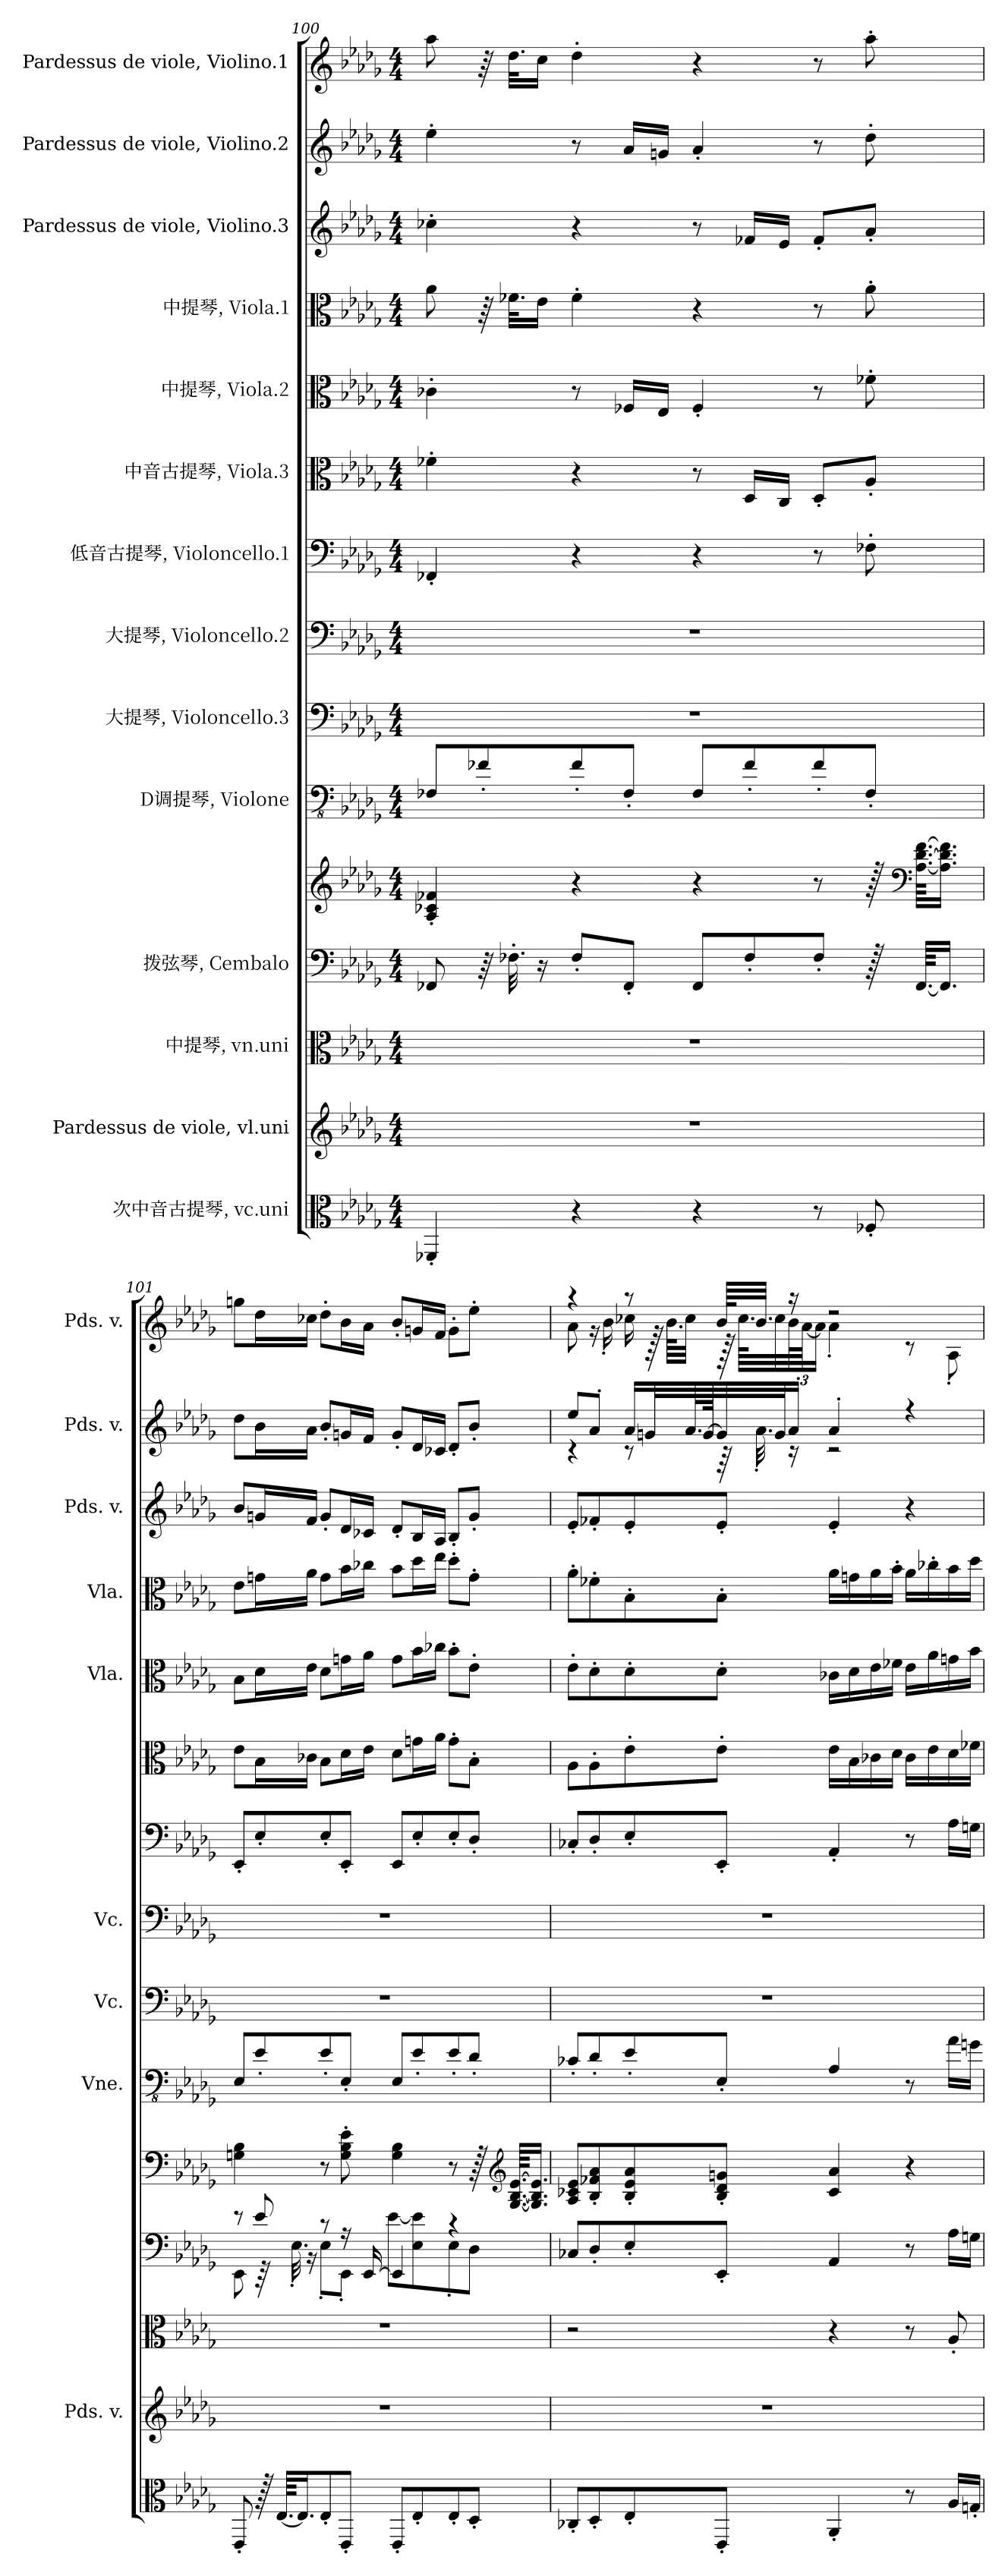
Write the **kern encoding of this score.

**kern	**kern	**kern	**kern	**kern	**kern	**kern	**kern	**kern	**kern	**kern	**kern	**kern	**kern	**kern
*part14	*part13	*part12	*part11	*part11	*part10	*part9	*part8	*part7	*part6	*part5	*part4	*part3	*part2	*part1
*staff15	*staff14	*staff13	*staff12	*staff11	*staff10	*staff9	*staff8	*staff7	*staff6	*staff5	*staff4	*staff3	*staff2	*staff1
*I"次中音古提琴, vc.uni	*I"Pardessus de viole, vl.uni	*I"中提琴, vn.uni	*I"拨弦琴, Cembalo	*	*I"D调提琴, Violone	*I"大提琴, Violoncello.3	*I"大提琴, Violoncello.2	*I"低音古提琴, Violoncello.1	*I"中音古提琴, Viola.3	*I"中提琴, Viola.2	*I"中提琴, Viola.1	*I"Pardessus de viole, Violino.3	*I"Pardessus de viole, Violino.2	*I"Pardessus de viole, Violino.1
*	*I'Pds. v.	*	*	*	*I'Vne.	*I'Vc.	*I'Vc.	*	*	*I'Vla.	*I'Vla.	*I'Pds. v.	*I'Pds. v.	*I'Pds. v.
!!LO:PB:g=z
*clefC3	*clefG2	*clefC3	*clefF4	*clefG2	*clefFv4	*clefF4	*clefF4	*clefF4	*clefC3	*clefC3	*clefC3	*clefG2	*clefG2	*clefG2
*	*	*	*	*	*ITrd7c12	*	*	*	*	*	*	*	*	*
*k[b-e-a-d-g-]	*k[b-e-a-d-g-]	*k[b-e-a-d-g-]	*k[b-e-a-d-g-]	*k[b-e-a-d-g-]	*k[b-e-a-d-g-]	*k[b-e-a-d-g-]	*k[b-e-a-d-g-]	*k[b-e-a-d-g-]	*k[b-e-a-d-g-]	*k[b-e-a-d-g-]	*k[b-e-a-d-g-]	*k[b-e-a-d-g-]	*k[b-e-a-d-g-]	*k[b-e-a-d-g-]
*M4/4	*M4/4	*M4/4	*M4/4	*M4/4	*M4/4	*M4/4	*M4/4	*M4/4	*M4/4	*M4/4	*M4/4	*M4/4	*M4/4	*M4/4
=100	=100	=100	=100	=100	=100	=100	=100	=100	=100	=100	=100	=100	=100	=100
4FF-X'/	1r	1r	8FF-X/	4A-/' 4c-X/' 4f-X/'	8FFF-X/L	1r	1r	4FF-X'/	4f-X'\	4c-X'\	8a-\	4cc-X'\	4ee-'\	8aa-\
.	.	.	64r	.	8FF-X'/	.	.	.	.	.	64r	.	.	64r
.	.	.	32.F-X'\	.	.	.	.	.	.	.	32.f-X\KLL	.	.	32.dd-\KLL
.	.	.	16r	.	.	.	.	.	.	.	16e-\JJ	.	.	16cc\JJ
4r	.	.	8F-'/L	4r	8FF-'/	.	.	4r	4r	8r	4f-'\	4r	8r	4dd-'\
.	.	.	8FF-'/J	.	8FFF-'/J	.	.	.	.	16F-X/LL	.	.	16a-/LL	.
.	.	.	.	.	.	.	.	.	.	16E-/JJ	.	.	16gn/JJ	.
4r	.	.	8FF-/L	4r	8FFF-/L	.	.	4r	8r	4F-'/	4r	8r	4a-'/	4r
.	.	.	8F-'/	.	8FF-'/	.	.	.	16D-/LL	.	.	16f-X/LL	.	.
.	.	.	.	.	.	.	.	.	16C/JJ	.	.	16e-/JJ	.	.
8r	.	.	8F-'/J	8r	8FF-'/	.	.	8r	8D-'/L	8r	8r	8f-'/L	8r	8r
8F-X'/	.	.	128r	128r	8FFF-'/J	.	.	8F-X'\	8A-'/J	8f-X'\	8a-'\	8a-'/J	8dd-'\	8aa-'\
*	*	*	*	*clefF4	*	*	*	*	*	*	*	*	*	*
.	.	.	[64.FF-/KKLL	[64.A-\ [64.d-\ [64.f-\KKLL	.	.	.	.	.	.	.	.	.	.
.	.	.	16.FF-/JJ]	16.A-\] 16.d-\] 16.f-\]JJ	.	.	.	.	.	.	.	.	.	.
!!LO:PB:g=z
=101	=101	=101	=101	=101	=101	=101	=101	=101	=101	=101	=101	=101	=101	=101
*	*	*	*^	*	*	*	*	*	*	*	*	*	*	*
8EE-'/	1r	1r	8r	8EE-\	4Gn\ 4B-\	8EEE-/L	1r	1r	8EE-'/L	8e-\L	8B-\L	8e-\L	8b-/L	8dd-\L	8ggn\L
128r	.	.	8e-/	64r	.	8EE-'/	.	.	8E-'/	16B-\L	16d-\L	16gn\L	16gn/L	16b-\L	16dd-\L
[64.E-/KKLL	.	.	.	.	.	.	.	.	.	.	.	.	.	.	.
.	.	.	.	32.E-'\	.	.	.	.	.	.	.	.	.	.	.
16.E-/J]	.	.	.	.	.	.	.	.	.	.	.	.	.	.	.
.	.	.	.	16r	.	.	.	.	.	16c-X\JJ	16e-\JJ	16a-\JJ	16f/JJ	16a-\JJ	16cc-X\JJ
8E-'/	.	.	8r	8E-'\L	8r	8EE-'/	.	.	8E-'/	8B-\L	8d-\L	8g\L	8g'/L	8b-'/L	8dd-'\L
8EE-'/J	.	.	16r	8EE-'\J	8G\' 8B-\' 8e-\'	8EEE-'/J	.	.	8EE-'/J	16d-\L	16gn\L	16b-\L	16d-/L	16gn/L	16b-\L
.	.	.	[16EE-/	.	.	.	.	.	.	16e-\JJ	16a-\JJ	16cc-X\JJ	16c-X/JJ	16f/JJ	16a-\JJ
8EE-'/L	.	.	4EE-/]	[8e-\L	4G\ 4B-\	8EEE-/L	.	.	8EE-/L	8d-\L	8g\L	8b-\L	8d-'/L	8g'/L	8b-'/L
8E-'/	.	.	.	8E-\ 8e-\]	.	8EE-'/	.	.	8E-'/	16gn\L	16b-\L	16dd-\L	16B-/L	16d-/L	16gn/L
.	.	.	.	.	.	.	.	.	.	16a-\JJ	16cc-X\JJ	16ee-\JJ	16A-/JJ	16c-X/JJ	16f/JJ
8E-'/	.	.	4r	8E-'\	8r	8EE-'/	.	.	8E-'/	8g'\L	8b-'\L	8dd-'\L	8B-'/L	8d-'/L	8g'\L
8D-'/J	.	.	.	8D-\J	128r	8DD-'/J	.	.	8D-'/J	8B-'\J	8e-'\J	8g'\J	8g'/J	8b-'/J	8ee-'\J
*	*	*	*	*	*clefG2	*	*	*	*	*	*	*	*	*	*
.	.	.	.	.	[64.G/ [64.B-/ [64.e-/KKLL	.	.	.	.	.	.	.	.	.	.
.	.	.	.	.	16.G/] 16.B-/] 16.e-/]JJ	.	.	.	.	.	.	.	.	.	.
*	*	*	*v	*v	*	*	*	*	*	*	*	*	*	*	*
!!LO:PB:g=z
=102	=102	=102	=102	=102	=102	=102	=102	=102	=102	=102	=102	=102	=102	=102
*	*	*	*	*	*	*	*	*	*	*	*	*	*^	*^
8C-X'/L	1r	2r	8C-X/L	8A-/ 8c-X/ 8e-/L	8CC-X'/L	1r	1r	8C-X'/L	8A-\L	8e-'\L	8a-'\L	8e-'/L	8ee-/L	4r	4r	8a-\
8D-'/	.	.	8D-'/	8B-/' 8f-X/' 8a-/'	8DD-'/	.	.	8D-'/	8A-'\	8d-'\	8f-X'\	8f-X'/	8a-'/J	.	.	16r
.	.	.	.	.	.	.	.	.	.	.	.	.	.	.	.	16b-'\
8E-'/	.	.	8E-'/	8B-/' 8e-/' 8a-/'	8EE-'/	.	.	8E-'/	8e-'\	8d-'\	8B-'\	8e-'/	16a-/LL	8r	8r	16cc-X\
.	.	.	.	.	.	.	.	.	.	.	.	.	32gn/L	.	.	128r
.	.	.	.	.	.	.	.	.	.	.	.	.	.	.	.	64.b-\KLLL
.	.	.	.	.	.	.	.	.	.	.	.	.	64.a-/L	.	.	32cc-\JJJ
.	.	.	.	.	.	.	.	.	.	.	.	.	[128g/JK	.	.	.
8EE-'/J	.	.	8EE-'/J	8B-/' 8d-/' 8gn/'J	8EEE-'/J	.	.	8EE-'/J	8e-'\J	8d-'\J	8B-'\J	8e-'/J	32g/]	64r	64b-/KLLL	128r
.	.	.	.	.	.	.	.	.	.	.	.	.	.	.	.	64.cc-\KLLL
.	.	.	.	.	.	.	.	.	.	.	.	.	.	32.a-'\	32.b-/JJJ	.
.	.	.	.	.	.	.	.	.	.	.	.	.	32g/J	.	.	32cc-\
*	*	*	*	*	*	*	*	*	*	*	*	*	*	*	*	*Xbrackettup
.	.	.	.	.	.	.	.	.	.	.	.	.	16a-'/JJ	16r	16r	96b-\L
.	.	.	.	.	.	.	.	.	.	.	.	.	.	.	.	[96a-\JJ
.	.	.	.	.	.	.	.	.	.	.	.	.	.	.	.	24a-\JJ]
4AA-'/	.	4r	4AA-/	4c-/ 4a-/	4AAA-/	.	.	4AA-'/	16e-\LL	16c-X\LL	16a-\LL	4e-'/	4a-'/	2r	2r	4a-'\
.	.	.	.	.	.	.	.	.	16B-\	16d-\	16gn\	.	.	.	.	.
.	.	.	.	.	.	.	.	.	16c-X\	16e-\	16a-\	.	.	.	.	.
.	.	.	.	.	.	.	.	.	16d-\JJ	16f-X\JJ	16b-'\JJ	.	.	.	.	.
8r	.	8r	8r	4r	8r	.	.	8r	16c-\LL	16e-\LL	16a-\LL	4r	4r	.	.	8r
.	.	.	.	.	.	.	.	.	16e-\	16a-\	16cc-X'\	.	.	.	.	.
16A-/LL	.	8A-'/	16A-\LL	.	16AA-\LL	.	.	16A-\LL	16d-\	16gn\	16b-\	.	.	.	.	8A-'\
16Gn'/JJ	.	.	16Gn\JJ	.	16GGn\JJ	.	.	16Gn\JJ	16f-X\JJ	16b-\JJ	16dd-\JJ	.	.	.	.	.
*	*	*	*	*	*	*	*	*	*	*	*	*	*v	*v	*	*
*	*	*	*	*	*	*	*	*	*	*	*	*	*	*v	*v
=	=	=	=	=	=	=	=	=	=	=	=	=	=	=
*-	*-	*-	*-	*-	*-	*-	*-	*-	*-	*-	*-	*-	*-	*-
